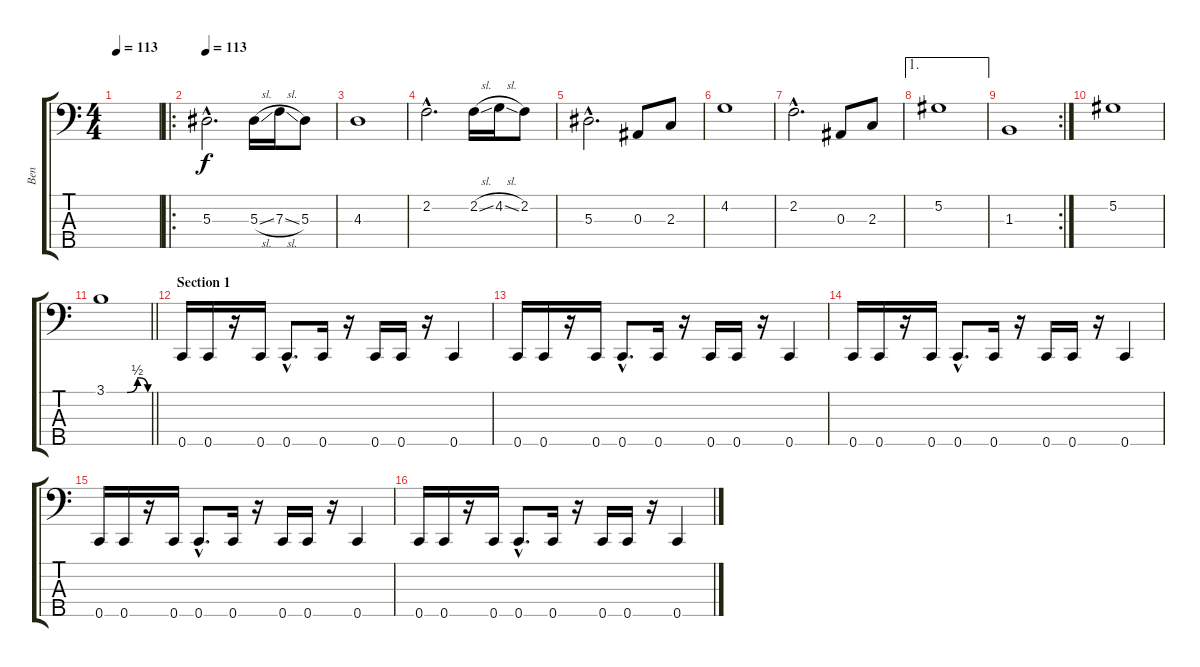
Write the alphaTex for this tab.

\track ("Ben" "Ben") {instrument electricbassfinger}
\staff {score tabs}
\tuning (Ab2 Eb2 Bb1 F1 C1) {hide}
\ts (4 4)
\tempo 113
\clef f4
\ks c
|
\ro
\tempo 113
5.3{hac}.2{d} 5.3{sl}.16 7.3{sl}.16 5.3.8 |
4.3.1 |
2.2{hac}.2{d} 2.2{sl}.16 4.2{sl}.16 2.2.8 |
5.3{hac}.2{d} 0.3.8 2.3.8 |
4.2.1 |
2.2{hac}.2{d} 0.3.8 2.3.8 |
\ae 1
5.2.1 |
\rc 2
1.3.1 |
5.2.1 |
\barLineRight lightlight
3.1{be (custom 0 0 15 0 30 0 45 2 60 0)}.1 |
\section ("" "Section 1")
0.5.16 0.5.16 r.16 0.5.16 0.5{hac}.8{d} 0.5.16 r.16 0.5.16 0.5.16 r.16 0.5.4 |
0.5.16 0.5.16 r.16 0.5.16 0.5{hac}.8{d} 0.5.16 r.16 0.5.16 0.5.16 r.16 0.5.4 |
0.5.16 0.5.16 r.16 0.5.16 0.5{hac}.8{d} 0.5.16 r.16 0.5.16 0.5.16 r.16 0.5.4 |
0.5.16 0.5.16 r.16 0.5.16 0.5{hac}.8{d} 0.5.16 r.16 0.5.16 0.5.16 r.16 0.5.4 |
0.5.16 0.5.16 r.16 0.5.16 0.5{hac}.8{d} 0.5.16 r.16 0.5.16 0.5.16 r.16 0.5.4
